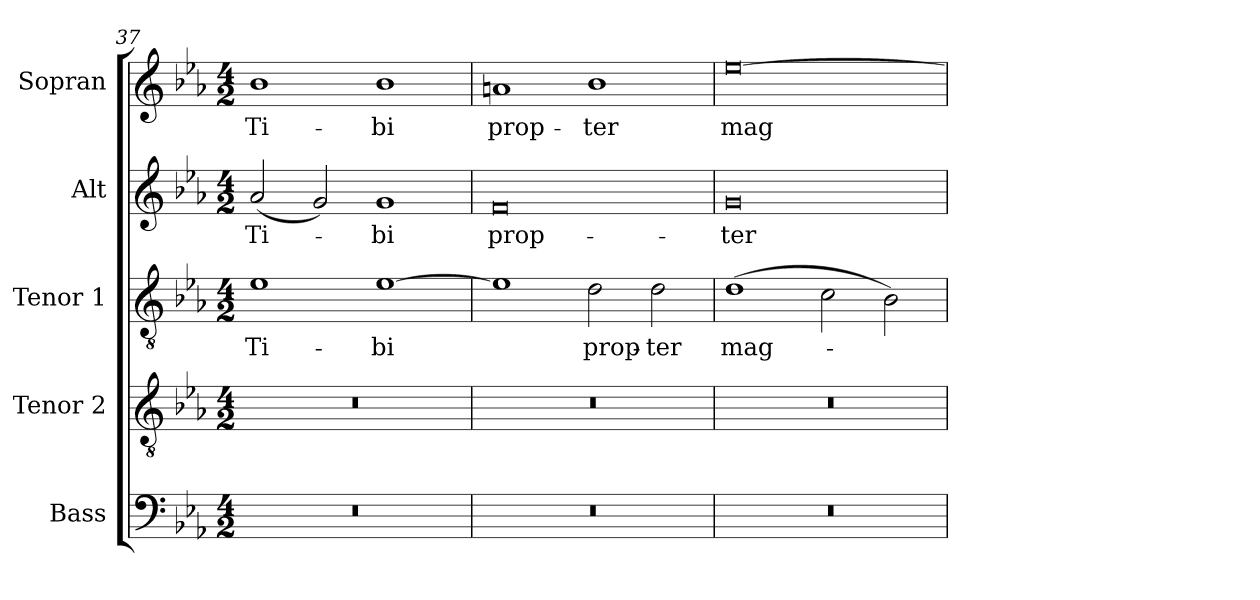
**kern	**kern	**kern	**text	**kern	**text	**kern	**text
*part5	*part4	*part3	*part3	*part2	*part2	*part1	*part1
*staff5	*staff4	*staff3	*staff3	*staff2	*staff2	*staff1	*staff1
*I"Bass	*I"Tenor 2	*I"Tenor 1	*	*I"Alt	*	*I"Sopran	*
*I'B.	*I'T. 2	*I'T. 1	*	*I'A.	*	*I'S.	*
*clefF4	*clefGv2	*clefGv2	*	*clefG2	*	*clefG2	*
*k[b-e-a-]	*k[b-e-a-]	*k[b-e-a-]	*	*k[b-e-a-]	*	*k[b-e-a-]	*
*E-:	*E-:	*E-:	*	*E-:	*	*E-:	*
*M4/2	*M4/2	*M4/2	*	*M4/2	*	*M4/2	*
=37	=37	=37	=37	=37	=37	=37	=37
!	!	!	!LO:LY:b	!	!LO:LY:b	!	!LO:LY:b
0r	0r	1e-	Ti-	(<2a-/	Ti-	1b-	Ti-
.	.	.	.	2g/)	.	.	.
!	!	!	!LO:LY:b	!	!LO:LY:b	!	!LO:LY:b
.	.	[1e-	-bi	1g	-bi	1b-	-bi
=38	=38	=38	=38	=38	=38	=38	=38
!	!	!	!	!	!LO:LY:b	!	!LO:LY:b
0r	0r	1e-]	.	0f	prop-	1an	prop-
!	!	!	!LO:LY:b	!	!	!	!LO:LY:b
.	.	2d\	prop-	.	.	1b-	-ter
!	!	!	!LO:LY:b	!	!	!	!
.	.	2d\	-ter	.	.	.	.
=39	=39	=39	=39	=39	=39	=39	=39
!	!	!	!LO:LY:b	!	!LO:LY:b	!	!LO:LY:b
0r	0r	(>1d	mag-	0g	-ter	[0ee-	mag-
.	.	2c\	.	.	.	.	.
.	.	2B-\)	.	.	.	.	.
=	=	=	=	=	=	=	=
*-	*-	*-	*-	*-	*-	*-	*-
